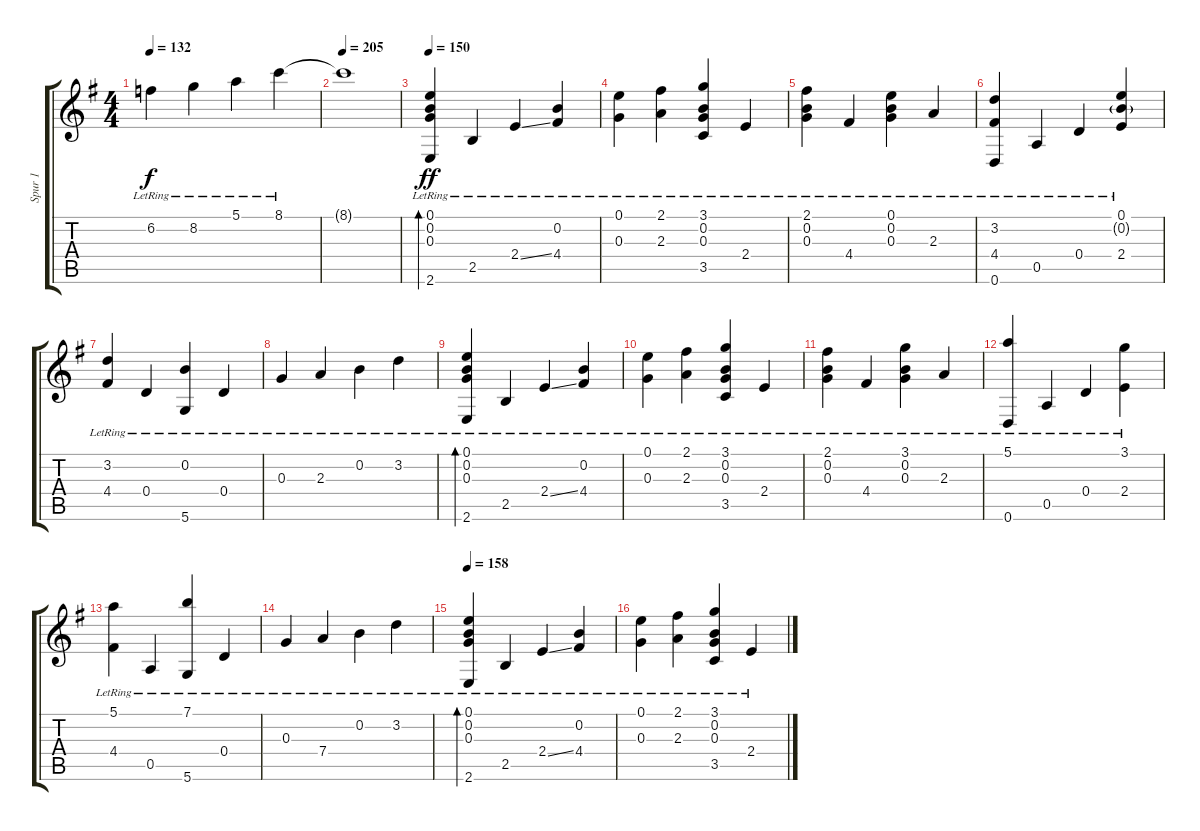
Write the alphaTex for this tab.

\track ("Spur 1" "Spur 1") {instrument acousticguitarsteel bank 1}
\staff {score tabs}
\tuning (E4 B3 G3 D3 A2 D2) {hide}
\ts (4 4)
\tempo 132
\clef g2
\ks g
6.2{lr}.4{dy f} 8.2{lr}.4 5.1{lr}.4 8.1{lr}.4 |
\tempo 205
8.1{t}.1 |
\tempo 150
(0.1{lr} 0.2{lr} 0.3{lr} 2.6{lr}).4{bd 240 dy ff} 2.5{lr}.4 2.4{ss lr}.4 (0.2{lr} 4.4{lr}).4 |
(0.1{lr} 0.3{lr}).4 (2.1{lr} 2.3{lr}).4 (3.1{lr} 0.2 0.3 3.5{lr}).4 2.4{lr}.4 |
(2.1{lr} 0.2{lr} 0.3{lr}).4 4.4{lr}.4 (0.1{lr} 0.2{lr} 0.3{lr}).4 2.3{lr}.4 |
(3.2{lr} 4.4{lr} 0.6{lr}).4 0.5{lr}.4 0.4{lr}.4 (0.1{lr} 0.2{g} 2.4{lr}).4 |
(3.2{lr} 4.4{lr}).4 0.4{lr}.4 (0.2{lr} 5.6{lr}).4 0.4{lr}.4 |
0.3{lr}.4 2.3{lr}.4 0.2{lr}.4 3.2{lr}.4 |
(0.1{lr} 0.2{lr} 0.3{lr} 2.6{lr}).4{bd 240} 2.5{lr}.4 2.4{ss lr}.4 (0.2{lr} 4.4{lr}).4 |
(0.1{lr} 0.3{lr}).4 (2.1{lr} 2.3{lr}).4 (3.1{lr} 0.2{lr} 0.3 3.5{lr}).4 2.4{lr}.4 |
(2.1{lr} 0.2{lr} 0.3{lr}).4 4.4{lr}.4 (3.1{lr} 0.2{lr} 0.3).4 2.3{lr}.4 |
(5.1{lr} 0.6{lr}).4 0.5{lr}.4 0.4{lr}.4 (3.1{lr} 2.4{lr}).4 |
(5.1{lr} 4.4{lr}).4 0.5{lr}.4 (7.1{lr} 5.6{lr}).4 0.4{lr}.4 |
0.3{lr}.4 7.4{lr}.4 0.2{lr}.4 3.2{lr}.4 |
\tempo 158
(0.1{lr} 0.2{lr} 0.3{lr} 2.6{lr}).4{bd 240} 2.5{lr}.4 2.4{ss lr}.4 (0.2{lr} 4.4{lr}).4 |
(0.1{lr} 0.3{lr}).4 (2.1{lr} 2.3{lr}).4 (3.1{lr} 0.2{lr} 0.3{lr} 3.5{lr}).4 2.4{lr}.4
